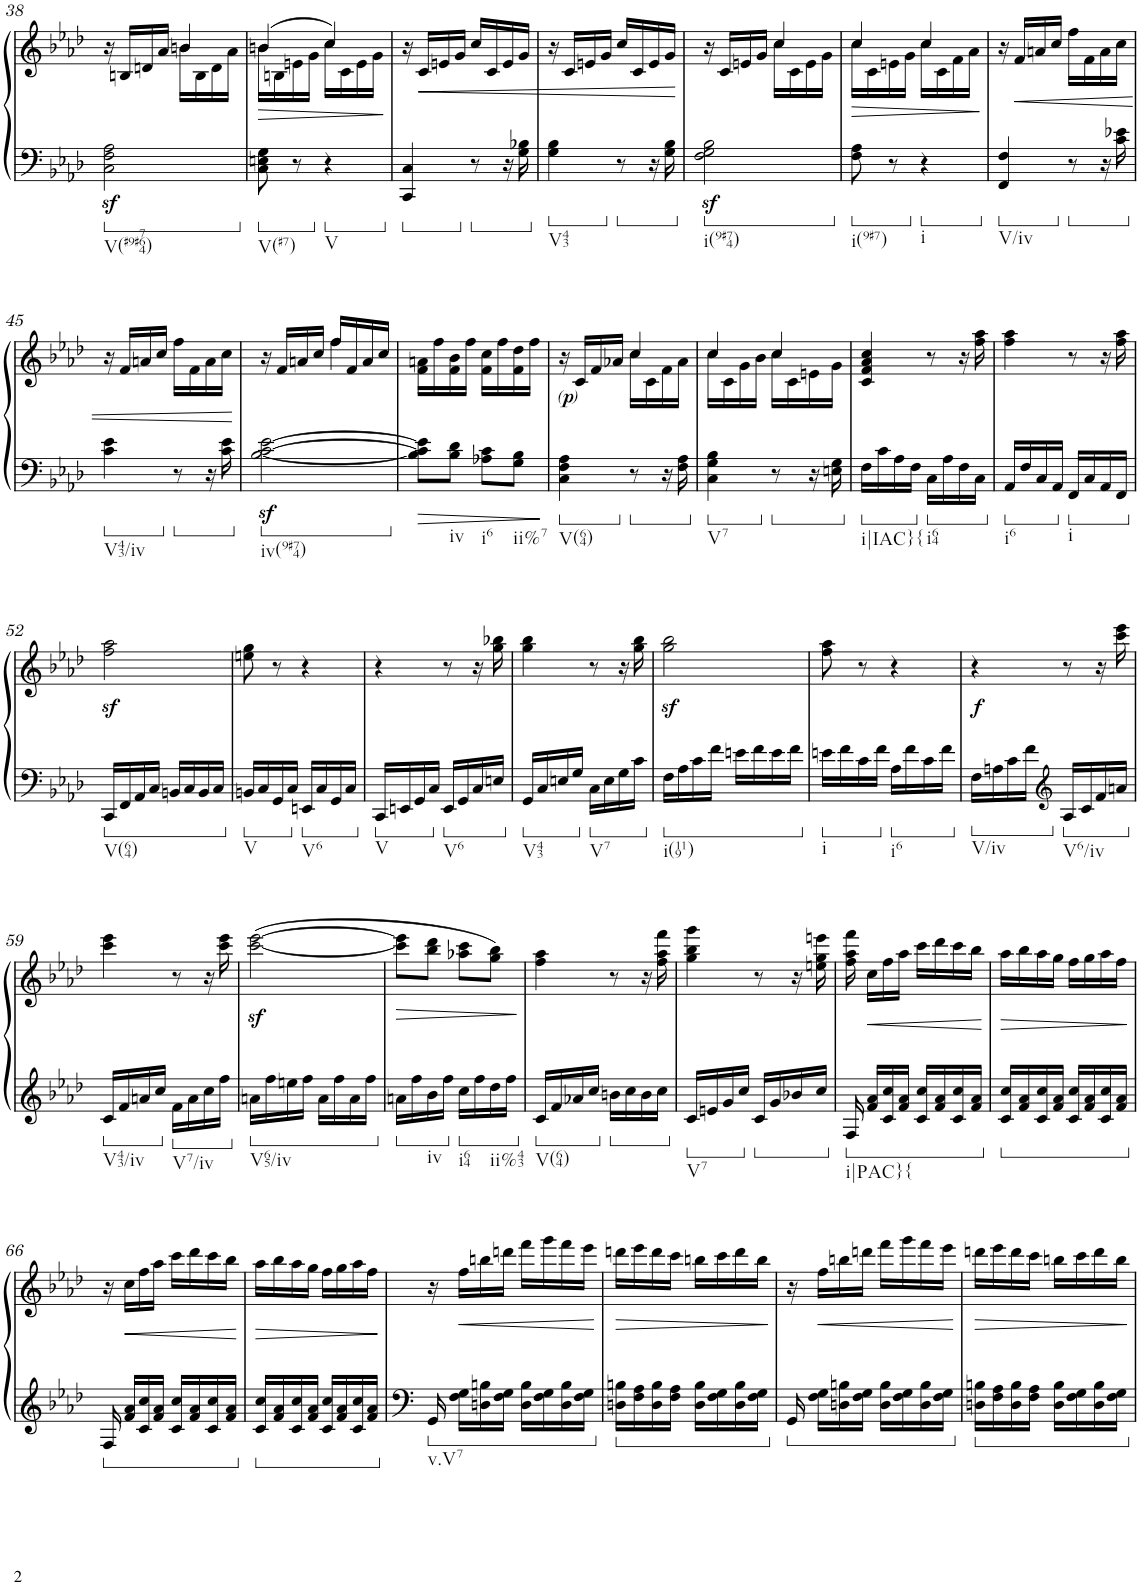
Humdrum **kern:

**kern	**kern	**dynam
*part1	*part1	*part1
*staff2	*staff1	*staff1/2
*I"Piano	*	*
*I'Pno.	*	*
!!LO:PB:g=z
*clefF4	*clefG2	*
*k[b-e-a-d-]	*k[b-e-a-d-]	*
*M2/4	*M2/4	*
=38	=38	=38
*	*^	*
!LO:TX:b:t=V(#9#764)	!	!	!
2C\z< 2F\z< 2A-\z<	16r	4ryy	.
.	16Bn/LL	.	.
.	16dn/	.	.
.	16a-/JJ	.	.
.	4bn/	16b\LL	.
.	.	16B\	.
.	.	16d\	.
.	.	16a-\JJ	.
=39	=39	=39	=39
!LO:TX:b:t=V(#7)	!	!	!
!	!	!	!LO:HP:b
8C\ 8En\ 8G\	(4bn/	16b\LL	>
.	.	16Bn\	.
8r	.	16en\	.
.	.	16g\JJ	.
!LO:TX:b:t=V	!	!	!
4r	4cc/)	16cc\LL	.
.	.	16c\	.
.	.	16e\	.
.	.	16g\JJ	.
*	*v	*v	*
.	.	]
=40	=40	=40
4CC/ 4C/	16r	.
!	!	!LO:HP:b
.	16c/LL	<
.	16en/	.
.	16g/JJ	.
8r	16cc/LL	.
.	16c/	.
16r	16e/	.
16G\ 16B-X\	16g/JJ	.
=41	=41	=41
!LO:TX:b:t=V43	!	!
4G\ 4B-\	16r	.
.	16c/LL	.
.	16en/	.
.	16g/JJ	.
8r	16cc/LL	.
.	16c/	.
16r	16e/	.
16G\ 16B-\	16g/JJ	.
.	.	[
=42	=42	=42
*	*^	*
!LO:TX:b:t=i(9#74)	!	!	!
2F\z< 2G\z< 2B-\z<	16r	4ryy	.
.	16c/LL	.	.
.	16en/	.	.
.	16g/JJ	.	.
.	16cc\LL	4cc/	.
.	16c\	.	.
.	16e\	.	.
.	16g\JJ	.	.
=43	=43	=43	=43
!LO:TX:b:t=i(9#7)	!	!	!
!	!	!	!LO:HP:b
8F\ 8A-\	16cc\LL	4cc/	>
.	16c\	.	.
8r	16en\	.	.
.	16g\JJ	.	.
!LO:TX:b:t=i	!	!	!
4r	16cc\LL	4cc/	.
.	16c\	.	.
.	16f\	.	.
.	16a-\JJ	.	.
*	*v	*v	*
.	.	]
=44	=44	=44
!LO:TX:b:t=V/iv	!	!
4FF/ 4F/	16r	.
!	!	!LO:HP:b
.	16f/LL	<
.	16an/	.
.	16cc/JJ	.
8r	16ff\LL	.
.	16f\	.
16r	16a\	.
16c\ 16e-X\	16cc\JJ	.
!!LO:LB:g=z
=45	=45	=45
!LO:TX:b:t=V43/iv	!	!
4c\ 4e-\	16r	.
.	16f/LL	.
.	16an/	.
.	16cc/JJ	.
8r	16ff\LL	.
.	16f\	.
16r	16a\	.
16c\ 16e-\	16cc\JJ	.
.	.	[
=46	=46	=46
*	*^	*
!LO:TX:b:t=iv(9#74)	!	!	!
[2B-\z< [2c\z< [2e-\z<	16r	4ryy	.
.	16f/LL	.	.
.	16an/	.	.
.	16cc/JJ	.	.
.	16ff/LL	4ff\	.
.	16f/	.	.
.	16a/	.	.
.	16cc/JJ	.	.
*	*v	*v	*
=47	=47	=47
8B-\] 8c\] 8e-\]L	16f\ 16an\LL	.
.	16ff\	.
!LO:TX:b:t=iv	!	!
8B-\ 8d-\J	16f\ 16b-\	.
.	16ff\JJ	.
!LO:TX:b:t=i6	!	!
8A-X\ 8c\L	16f\ 16cc\LL	.
.	16ff\	.
!LO:TX:b:t=ii%7	!	!
8G\ 8B-\J	16f\ 16dd-\	.
.	16ff\JJ	.
=48	=48	=48
*	*^	*
!LO:TX:b:t=V(64)	!	!	!
!	!	!	!LO:DY:b
!	!	!	!LO:DY:n=1:b
!	!	!	!LO:DY:n=2:b
4C\ 4F\ 4A-\	16r	4ryy	other-dynamics p other-dynamics
.	16c/LL	.	.
.	16f/	.	.
.	16a-X/JJ	.	.
8r	16cc\LL	4cc/	.
.	16c\	.	.
16r	16f\	.	.
16F\ 16A-\	16a-\JJ	.	.
=49	=49	=49	=49
!LO:TX:b:t=V7	!	!	!
4C\ 4G\ 4B-\	16cc\LL	4cc/	.
.	16c\	.	.
.	16g\	.	.
.	16b-\JJ	.	.
8r	16cc\LL	4cc/	.
.	16c\	.	.
16r	16en\	.	.
16En\ 16G\	16g\JJ	.	.
*	*v	*v	*
=50	=50	=50
!LO:TX:b:t=i|IAC}{	!	!
16F\LL	4c/ 4f/ 4a-/ 4cc/	.
16c\	.	.
16A-\	.	.
16F\JJ	.	.
!LO:TX:b:t=i64	!	!
16C\LL	8r	.
16A-\	.	.
16F\	16r	.
16C\JJ	16ff\ 16aa-\	.
=51	=51	=51
!LO:TX:b:t=i6	!	!
16AA-/LL	4ff\ 4aa-\	.
16F/	.	.
16C/	.	.
16AA-/JJ	.	.
!LO:TX:b:t=i	!	!
16FF/LL	8r	.
16C/	.	.
16AA-/	16r	.
16FF/JJ	16ff\ 16aa-\	.
!!LO:LB:g=z
=52	=52	=52
!LO:TX:b:t=V(64)	!	!
16CC/LL	2ff\z< 2aa-\z<	.
16FF/	.	.
16AA-/	.	.
16C/JJ	.	.
16BBn/LL	.	.
16C/	.	.
16BB/	.	.
16C/JJ	.	.
=53	=53	=53
!LO:TX:b:t=V	!	!
16BBn/LL	8een\ 8gg\	.
16C/	.	.
16GG/	8r	.
16C/JJ	.	.
!LO:TX:b:t=V6	!	!
16EEn/LL	4r	.
16C/	.	.
16GG/	.	.
16C/JJ	.	.
=54	=54	=54
!LO:TX:b:t=V	!	!
16CC/LL	4r	.
16EEn/	.	.
16GG/	.	.
16C/JJ	.	.
!LO:TX:b:t=V6	!	!
16EE/LL	8r	.
16GG/	.	.
16C/	16r	.
16En/JJ	16gg\ 16bb-X\	.
=55	=55	=55
!LO:TX:b:t=V43	!	!
16GG/LL	4gg\ 4bb-\	.
16C/	.	.
16En/	.	.
16G/JJ	.	.
!LO:TX:b:t=V7	!	!
16C\LL	8r	.
16E\	.	.
16G\	16r	.
16c\JJ	16gg\ 16bb-\	.
=56	=56	=56
!LO:TX:b:t=i(119)	!	!
16F\LL	2gg\z< 2bb-\z<	.
16A-\	.	.
16c\	.	.
16f\JJ	.	.
16en\LL	.	.
16f\	.	.
16e\	.	.
16f\JJ	.	.
=57	=57	=57
!LO:TX:b:t=i	!	!
16en\LL	8ff\ 8aa-\	.
16f\	.	.
16c\	8r	.
16f\JJ	.	.
!LO:TX:b:t=i6	!	!
16A-\LL	4r	.
16f\	.	.
16c\	.	.
16f\JJ	.	.
=58	=58	=58
!LO:TX:b:t=V/iv	!	!
!	!	!LO:DY:b
16F\LL	4r	f
16An\	.	.
16c\	.	.
16f\JJ	.	.
*clefG2	*	*
!LO:TX:b:t=V6/iv	!	!
16A/LL	8r	.
16c/	.	.
16f/	16r	.
16an/JJ	16ccc\ 16eee-\	.
!!LO:LB:g=z
=59	=59	=59
!LO:TX:b:t=V43/iv	!	!
16c/LL	4ccc\ 4eee-\	.
16f/	.	.
16an/	.	.
16cc/JJ	.	.
!LO:TX:b:t=V7/iv	!	!
16f\LL	8r	.
16a\	.	.
16cc\	16r	.
16ff\JJ	16ccc\ 16eee-\	.
=60	=60	=60
!LO:TX:b:t=V65/iv	!	!
16an\LL	([2ccc\z< [2eee-\z<	.
16ff\	.	.
16een\	.	.
16ff\JJ	.	.
16a\LL	.	.
16ff\	.	.
16a\	.	.
16ff\JJ	.	.
=61	=61	=61
!	!	!LO:HP:b
16an\LL	8ccc\] 8eee-\]L	>
16ff\	.	.
!LO:TX:b:t=iv	!	!
16b-\	8bb-\ 8ddd-\J	.
16ff\JJ	.	.
!LO:TX:b:t=i64	!	!
16cc\LL	8aa-X\ 8ccc\L	.
16ff\	.	.
!LO:TX:b:t=ii%43	!	!
16dd-\	8gg\ 8bb-\J)	.
16ff\JJ	.	.
.	.	]
=62	=62	=62
!LO:TX:b:t=V(64)	!	!
16c/LL	4ff\ 4aa-\	.
16f/	.	.
16a-X/	.	.
16cc/JJ	.	.
16bn\LL	8r	.
16cc\	.	.
16b\	16r	.
16cc\JJ	16ff\ 16aa-\ 16fff\	.
=63	=63	=63
!LO:TX:b:t=V7	!	!
16c/LL	4gg\ 4bb-\ 4ggg\	.
16en/	.	.
16g/	.	.
16cc/JJ	.	.
16c/LL	8r	.
16g/	.	.
16b-X/	16r	.
16cc/JJ	16een\ 16gg\ 16eeen\	.
=64	=64	=64
!LO:TX:b:t=i|PAC}{	!	!
16F/	16ff\ 16aa-\ 16fff\	.
!	!	!LO:HP:b
16f/ 16a-/LL	16cc\LL	<
16c/ 16cc/	16ff\	.
16f/ 16a-/JJ	16aa-\JJ	.
16c/ 16cc/LL	16ccc\LL	.
16f/ 16a-/	16ddd-\	.
16c/ 16cc/	16ccc\	.
16f/ 16a-/JJ	16bb-\JJ	.
.	.	[
=65	=65	=65
!	!	!LO:HP:b
16c/ 16cc/LL	16aa-\LL	>
16f/ 16a-/	16bb-\	.
16c/ 16cc/	16aa-\	.
16f/ 16a-/JJ	16gg\JJ	.
16c/ 16cc/LL	16ff\LL	.
16f/ 16a-/	16gg\	.
16c/ 16cc/	16aa-\	.
16f/ 16a-/JJ	16ff\JJ	.
.	.	]
!!LO:LB:g=z
=66	=66	=66
16F/	16r	.
!	!	!LO:HP:b
16f/ 16a-/LL	16cc\LL	<
16c/ 16cc/	16ff\	.
16f/ 16a-/JJ	16aa-\JJ	.
16c/ 16cc/LL	16ccc\LL	.
16f/ 16a-/	16ddd-\	.
16c/ 16cc/	16ccc\	.
16f/ 16a-/JJ	16bb-\JJ	.
.	.	[
=67	=67	=67
!	!	!LO:HP:b
16c/ 16cc/LL	16aa-\LL	>
16f/ 16a-/	16bb-\	.
16c/ 16cc/	16aa-\	.
16f/ 16a-/JJ	16gg\JJ	.
16c/ 16cc/LL	16ff\LL	.
16f/ 16a-/	16gg\	.
16c/ 16cc/	16aa-\	.
16f/ 16a-/JJ	16ff\JJ	.
.	.	]
=68	=68	=68
!LO:TX:b:t=v.V7	!	!
16GG/	16r	.
!	!	!LO:HP:b
16F\ 16G\LL	16ff\LL	<
16Dn\ 16Bn\	16bbn\	.
16F\ 16G\JJ	16dddn\JJ	.
16D\ 16B\LL	16fff\LL	.
16F\ 16G\	16ggg\	.
16D\ 16B\	16fff\	.
16F\ 16G\JJ	16eee-\JJ	.
.	.	[
=69	=69	=69
!	!	!LO:HP:b
16Dn\ 16Bn\LL	16dddn\LL	>
16F\ 16A-\	16eee-\	.
16D\ 16B\	16ddd\	.
16F\ 16A-\JJ	16ccc\JJ	.
16D\ 16B\LL	16bbn\LL	.
16F\ 16G\	16ccc\	.
16D\ 16B\	16ddd\	.
16F\ 16G\JJ	16bb\JJ	.
.	.	]
=70	=70	=70
16GG/	16r	.
!	!	!LO:HP:b
16F\ 16G\LL	16ff\LL	<
16Dn\ 16Bn\	16bbn\	.
16F\ 16G\JJ	16dddn\JJ	.
16D\ 16B\LL	16fff\LL	.
16F\ 16G\	16ggg\	.
16D\ 16B\	16fff\	.
16F\ 16G\JJ	16eee-\JJ	.
.	.	[
=71	=71	=71
!	!	!LO:HP:b
16Dn\ 16Bn\LL	16dddn\LL	>
16F\ 16A-\	16eee-\	.
16D\ 16B\	16ddd\	.
16F\ 16A-\JJ	16ccc\JJ	.
16D\ 16B\LL	16bbn\LL	.
16F\ 16G\	16ccc\	.
16D\ 16B\	16ddd\	.
16F\ 16G\JJ	16bb\JJ	.
.	.	]
=	=	=
*-	*-	*-
